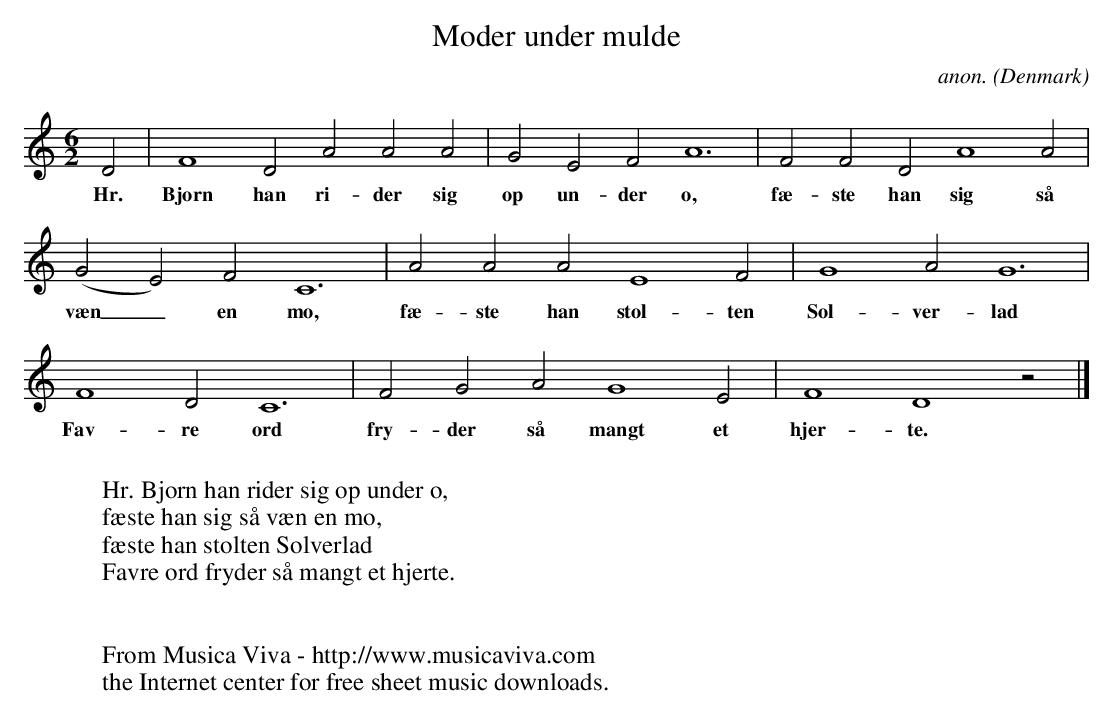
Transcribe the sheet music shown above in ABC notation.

X:1
T:Moder under mulde
C:anon.
O:Denmark
M:6/2 %org.: 6
L:1/2
K:Ddor
D|F2D AAA|GEF A3|FFD A2A|
w:Hr. Bj\orn han ri-der sig op un-der \o, f\ae-ste han sig s\aa
(GE)F C3|AAA E2F|G2A G3|
w:v\aen_ en m\o, f\ae-ste han stol-ten S\ol-ver-lad
F2D C3|FGA G2E|F2 D2 z|]
w:Fav-re ord fry-der s\aa mangt et hjer-te.
W:
W:Hr. Bj\orn han rider sig op under \o,
W:f\aeste han sig s\aa v\aen en m\o,
W:f\aeste han stolten S\olverlad
W:Favre ord fryder s\aa mangt et hjerte.
W:
W:
W:  From Musica Viva - http://www.musicaviva.com
W:  the Internet center for free sheet music downloads.
